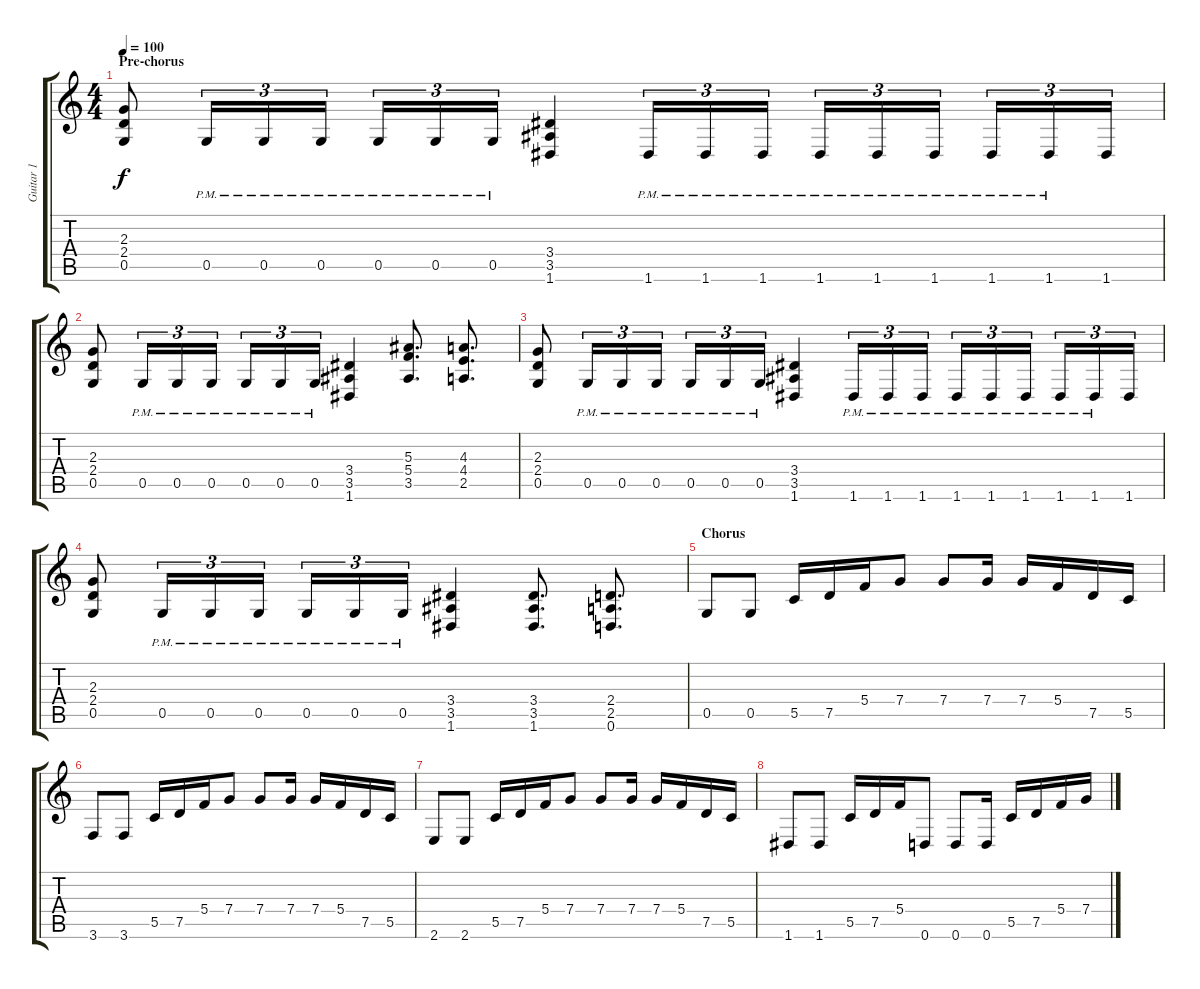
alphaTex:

\track ("Guitar 1" "Guitar 1") {instrument overdrivenguitar}
\staff {score tabs}
\tuning (D4 A3 F3 C3 G2 D2) {hide}
\ts (4 4)
\section ("" "Pre-chorus")
\tempo 100
\clef g2
\ks c
(2.3 2.4 0.5).8{dy f} 0.5{pm}.16{tu (3 2)} 0.5{pm}.16{tu (3 2)} 0.5{pm}.16{tu (3 2)} 0.5{pm}.16{tu (3 2)} 0.5{pm}.16{tu (3 2)} 0.5{pm}.16{tu (3 2)} (3.4 3.5 1.6).4 1.6{pm}.16{tu (3 2)} 1.6{pm}.16{tu (3 2)} 1.6{pm}.16{tu (3 2)} 1.6{pm}.16{tu (3 2)} 1.6{pm}.16{tu (3 2)} 1.6{pm}.16{tu (3 2)} 1.6{pm}.16{tu (3 2)} 1.6{pm}.16{tu (3 2)} 1.6.16{tu (3 2)} |
(2.3 2.4 0.5).8 0.5{pm}.16{tu (3 2)} 0.5{pm}.16{tu (3 2)} 0.5{pm}.16{tu (3 2)} 0.5{pm}.16{tu (3 2)} 0.5{pm}.16{tu (3 2)} 0.5{pm}.16{tu (3 2)} (3.4 3.5 1.6).4 (5.3 5.4 3.5).8{d} (4.3 4.4 2.5).8{d} |
(2.3 2.4 0.5).8 0.5{pm}.16{tu (3 2)} 0.5{pm}.16{tu (3 2)} 0.5{pm}.16{tu (3 2)} 0.5{pm}.16{tu (3 2)} 0.5{pm}.16{tu (3 2)} 0.5{pm}.16{tu (3 2)} (3.4 3.5 1.6).4 1.6{pm}.16{tu (3 2)} 1.6{pm}.16{tu (3 2)} 1.6{pm}.16{tu (3 2)} 1.6{pm}.16{tu (3 2)} 1.6{pm}.16{tu (3 2)} 1.6{pm}.16{tu (3 2)} 1.6{pm}.16{tu (3 2)} 1.6{pm}.16{tu (3 2)} 1.6.16{tu (3 2)} |
(2.3 2.4 0.5).8 0.5{pm}.16{tu (3 2)} 0.5{pm}.16{tu (3 2)} 0.5{pm}.16{tu (3 2)} 0.5{pm}.16{tu (3 2)} 0.5{pm}.16{tu (3 2)} 0.5{pm}.16{tu (3 2)} (3.4 3.5 1.6).4 (3.4 3.5 1.6).8{d} (2.4 2.5 0.6).8{d} |
\section ("" "Chorus")
0.5.8 0.5.8 5.5.16 7.5.16 5.4.16 7.4.8 7.4.8 7.4.16 7.4.16 5.4.16 7.5.16 5.5.16 |
3.6.8 3.6.8 5.5.16 7.5.16 5.4.16 7.4.8 7.4.8 7.4.16 7.4.16 5.4.16 7.5.16 5.5.16 |
2.6.8 2.6.8 5.5.16 7.5.16 5.4.16 7.4.8 7.4.8 7.4.16 7.4.16 5.4.16 7.5.16 5.5.16 |
1.6.8 1.6.8 5.5.16 7.5.16 5.4.16 0.6.8 0.6.8 0.6.16 5.5.16 7.5.16 5.4.16 7.4.16
